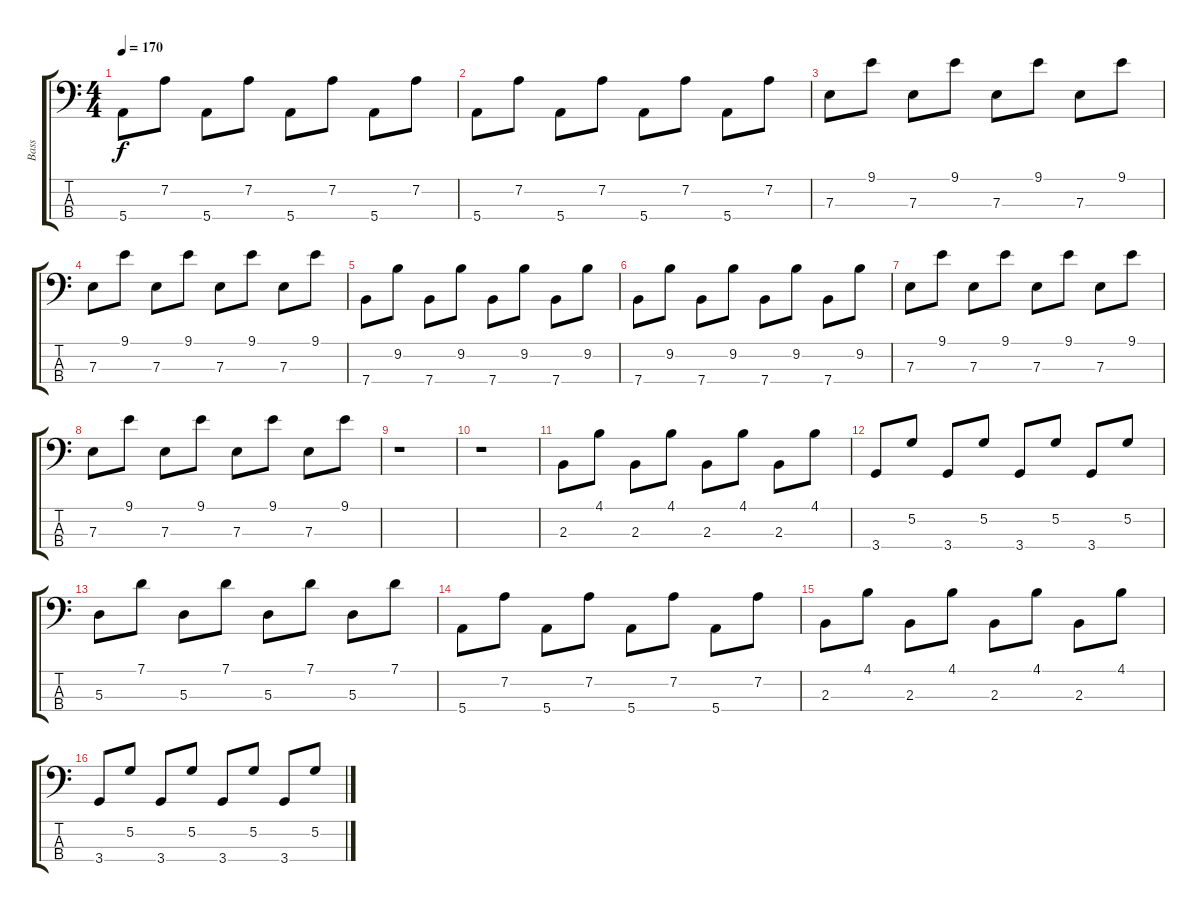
\track ("Bass" "Bass") {instrument electricbasspick}
\staff {score tabs}
\tuning (G2 D2 A1 E1) {hide}
\ts (4 4)
\tempo 170
\clef f4
\ks c
5.4.8{dy f} 7.2.8 5.4.8 7.2.8 5.4.8 7.2.8 5.4.8 7.2.8 |
5.4.8 7.2.8 5.4.8 7.2.8 5.4.8 7.2.8 5.4.8 7.2.8 |
7.3.8 9.1.8 7.3.8 9.1.8 7.3.8 9.1.8 7.3.8 9.1.8 |
7.3.8 9.1.8 7.3.8 9.1.8 7.3.8 9.1.8 7.3.8 9.1.8 |
7.4.8 9.2.8 7.4.8 9.2.8 7.4.8 9.2.8 7.4.8 9.2.8 |
7.4.8 9.2.8 7.4.8 9.2.8 7.4.8 9.2.8 7.4.8 9.2.8 |
7.3.8 9.1.8 7.3.8 9.1.8 7.3.8 9.1.8 7.3.8 9.1.8 |
7.3.8 9.1.8 7.3.8 9.1.8 7.3.8 9.1.8 7.3.8 9.1.8 |
r.1 |
r.1 |
2.3.8 4.1.8 2.3.8 4.1.8 2.3.8 4.1.8 2.3.8 4.1.8 |
3.4.8 5.2.8 3.4.8 5.2.8 3.4.8 5.2.8 3.4.8 5.2.8 |
5.3.8 7.1.8 5.3.8 7.1.8 5.3.8 7.1.8 5.3.8 7.1.8 |
5.4.8 7.2.8 5.4.8 7.2.8 5.4.8 7.2.8 5.4.8 7.2.8 |
2.3.8 4.1.8 2.3.8 4.1.8 2.3.8 4.1.8 2.3.8 4.1.8 |
3.4.8 5.2.8 3.4.8 5.2.8 3.4.8 5.2.8 3.4.8 5.2.8
